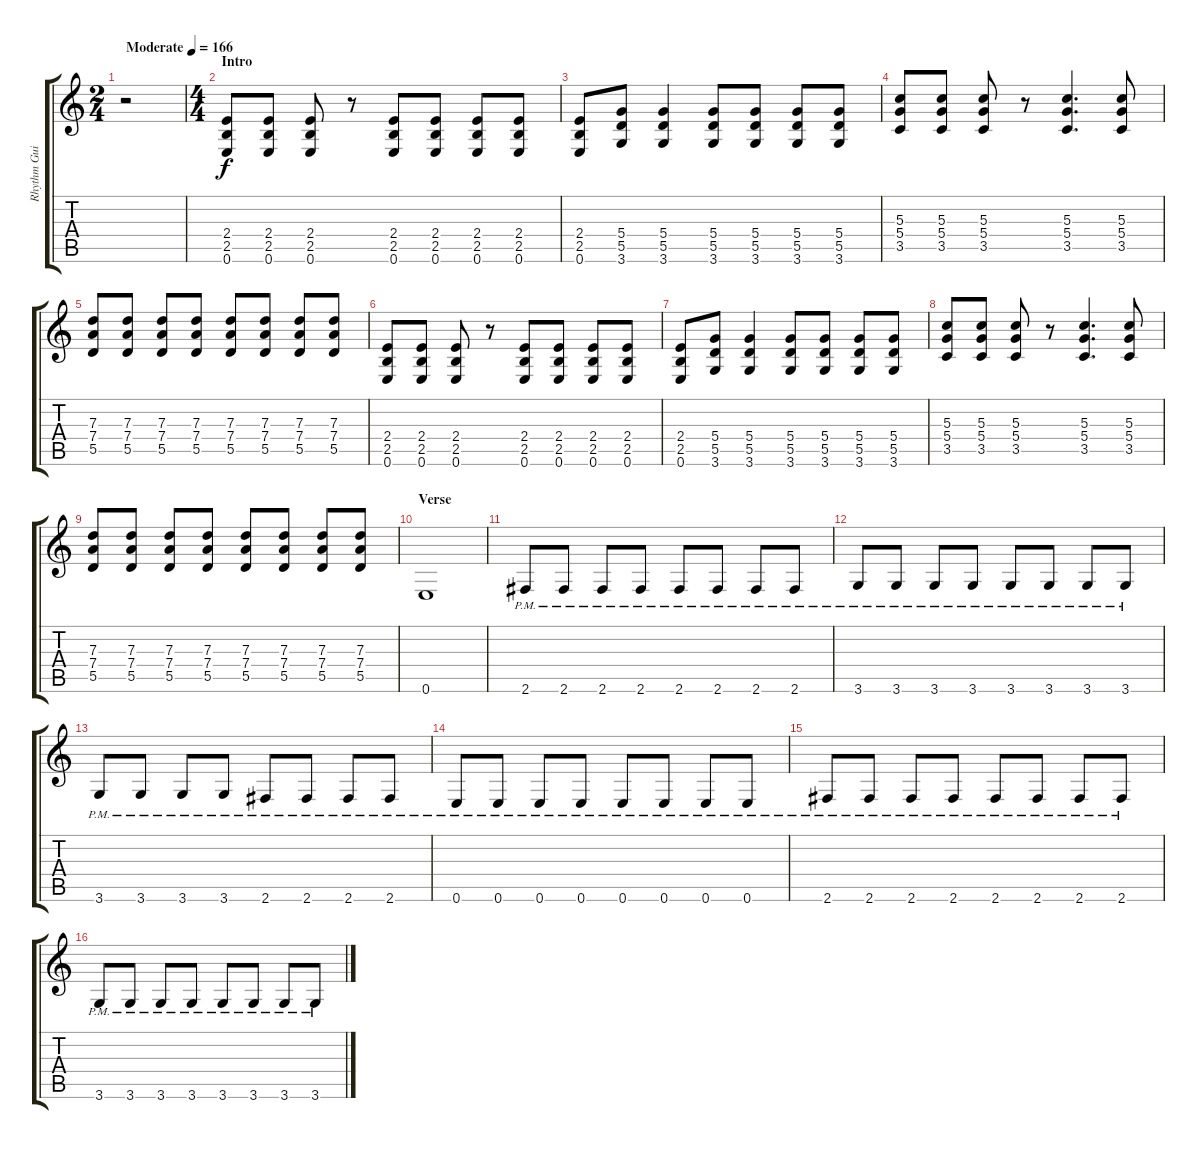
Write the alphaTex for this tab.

\track ("Rhythm Guitar I" "Rhythm Gui") {instrument distortionguitar}
\staff {score tabs}
\tuning (E4 B3 G3 D3 A2 E2) {hide}
\ts (2 4)
\tempo (166 "Moderate")
\clef g2
\ks c
r.2{dy f instrument distortionguitar} |
\ts (4 4)
\section ("" "Intro")
(2.4 2.5 0.6).8 (2.4 2.5 0.6).8 (2.4 2.5 0.6).8 r.8 (2.4 2.5 0.6).8 (2.4 2.5 0.6).8 (2.4 2.5 0.6).8 (2.4 2.5 0.6).8 |
(2.4 2.5 0.6).8 (5.4 5.5 3.6).8 (5.4 5.5 3.6).4 (5.4 5.5 3.6).8 (5.4 5.5 3.6).8 (5.4 5.5 3.6).8 (5.4 5.5 3.6).8 |
(5.3 5.4 3.5).8 (5.3 5.4 3.5).8 (5.3 5.4 3.5).8 r.8 (5.3 5.4 3.5).4{d} (5.3 5.4 3.5).8 |
(7.3 7.4 5.5).8 (7.3 7.4 5.5).8 (7.3 7.4 5.5).8 (7.3 7.4 5.5).8 (7.3 7.4 5.5).8 (7.3 7.4 5.5).8 (7.3 7.4 5.5).8 (7.3 7.4 5.5).8 |
(2.4 2.5 0.6).8 (2.4 2.5 0.6).8 (2.4 2.5 0.6).8 r.8 (2.4 2.5 0.6).8 (2.4 2.5 0.6).8 (2.4 2.5 0.6).8 (2.4 2.5 0.6).8 |
(2.4 2.5 0.6).8 (5.4 5.5 3.6).8 (5.4 5.5 3.6).4 (5.4 5.5 3.6).8 (5.4 5.5 3.6).8 (5.4 5.5 3.6).8 (5.4 5.5 3.6).8 |
(5.3 5.4 3.5).8 (5.3 5.4 3.5).8 (5.3 5.4 3.5).8 r.8 (5.3 5.4 3.5).4{d} (5.3 5.4 3.5).8 |
(7.3 7.4 5.5).8 (7.3 7.4 5.5).8 (7.3 7.4 5.5).8 (7.3 7.4 5.5).8 (7.3 7.4 5.5).8 (7.3 7.4 5.5).8 (7.3 7.4 5.5).8 (7.3 7.4 5.5).8 |
\section ("" "Verse")
0.6.1 |
2.6{pm}.8 2.6{pm}.8 2.6{pm}.8 2.6{pm}.8 2.6{pm}.8 2.6{pm}.8 2.6{pm}.8 2.6{pm}.8 |
3.6{pm}.8 3.6{pm}.8 3.6{pm}.8 3.6{pm}.8 3.6{pm}.8 3.6{pm}.8 3.6{pm}.8 3.6{pm}.8 |
3.6{pm}.8 3.6{pm}.8 3.6{pm}.8 3.6{pm}.8 2.6{pm}.8 2.6{pm}.8 2.6{pm}.8 2.6{pm}.8 |
0.6{pm}.8 0.6{pm}.8 0.6{pm}.8 0.6{pm}.8 0.6{pm}.8 0.6{pm}.8 0.6{pm}.8 0.6{pm}.8 |
2.6{pm}.8 2.6{pm}.8 2.6{pm}.8 2.6{pm}.8 2.6{pm}.8 2.6{pm}.8 2.6{pm}.8 2.6{pm}.8 |
3.6{pm}.8 3.6{pm}.8 3.6{pm}.8 3.6{pm}.8 3.6{pm}.8 3.6{pm}.8 3.6{pm}.8 3.6{pm}.8
